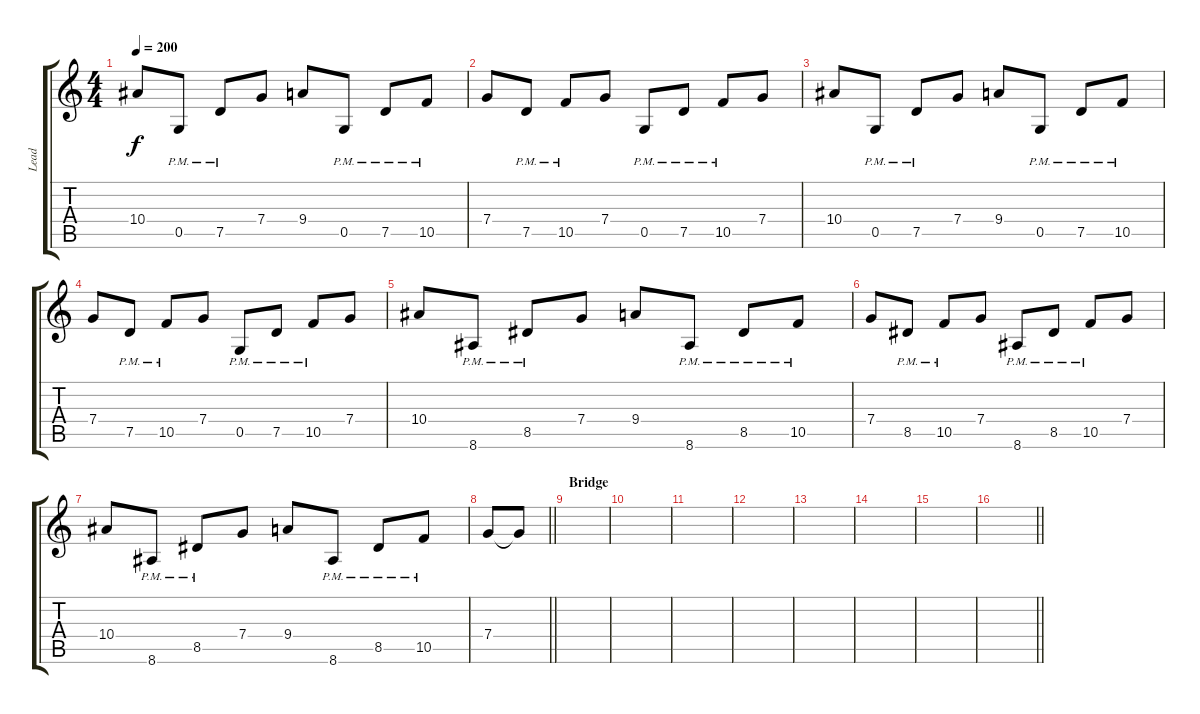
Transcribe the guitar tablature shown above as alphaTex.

\track ("Lead" "Lead") {instrument overdrivenguitar}
\staff {score tabs}
\tuning (D4 A3 F3 C3 G2 D2) {hide}
\ts (4 4)
\tempo 200
\clef g2
\ks c
10.4.8{dy f} 0.5{pm}.8 7.5{pm}.8 7.4.8 9.4.8 0.5{pm}.8 7.5{pm}.8 10.5{pm}.8 |
7.4.8 7.5{pm}.8 10.5{pm}.8 7.4.8 0.5{pm}.8 7.5{pm}.8 10.5{pm}.8 7.4.8 |
10.4.8 0.5{pm}.8 7.5{pm}.8 7.4.8 9.4.8 0.5{pm}.8 7.5{pm}.8 10.5{pm}.8 |
7.4.8 7.5{pm}.8 10.5{pm}.8 7.4.8 0.5{pm}.8 7.5{pm}.8 10.5{pm}.8 7.4.8 |
10.4.8 8.6{pm}.8 8.5{pm}.8 7.4.8 9.4.8 8.6{pm}.8 8.5{pm}.8 10.5{pm}.8 |
7.4.8 8.5{pm}.8 10.5{pm}.8 7.4.8 8.6{pm}.8 8.5{pm}.8 10.5{pm}.8 7.4.8 |
10.4.8 8.6{pm}.8 8.5{pm}.8 7.4.8 9.4.8 8.6{pm}.8 8.5{pm}.8 10.5{pm}.8 |
\barLineRight lightlight
7.4.8 7.4{t}.8 |
\section ("" "Bridge")
|
|
|
|
|
|
|
\barLineRight lightlight
